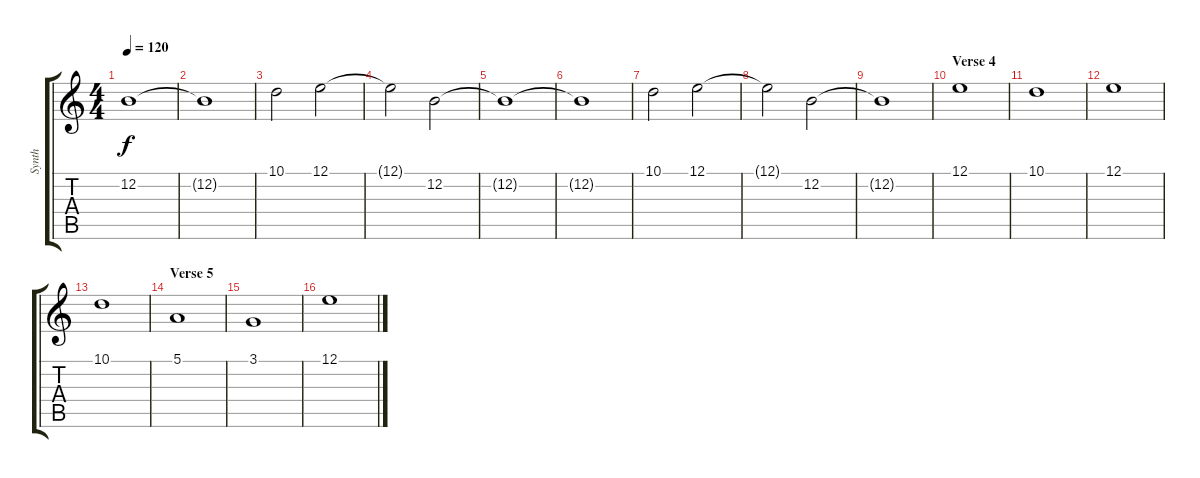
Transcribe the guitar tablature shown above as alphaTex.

\track ("Synth" "Synth") {instrument lead2sawtooth}
\staff {score tabs}
\tuning (E4 B3 G3 D3 A2 E2) {hide}
\ts (4 4)
\tempo 120
\clef g2
\ks c
12.2{t}.1{dy f} |
12.2{t}.1 |
10.1.2 12.1.2 |
12.1{t}.2 12.2.2 |
12.2{t}.1 |
12.2{t}.1 |
10.1.2 12.1.2 |
12.1{t}.2 12.2.2 |
12.2{t}.1 |
\section ("" "Verse 4")
12.1.1 |
10.1.1 |
12.1.1 |
10.1.1 |
\section ("" "Verse 5")
5.1.1 |
3.1.1 |
12.1.1
